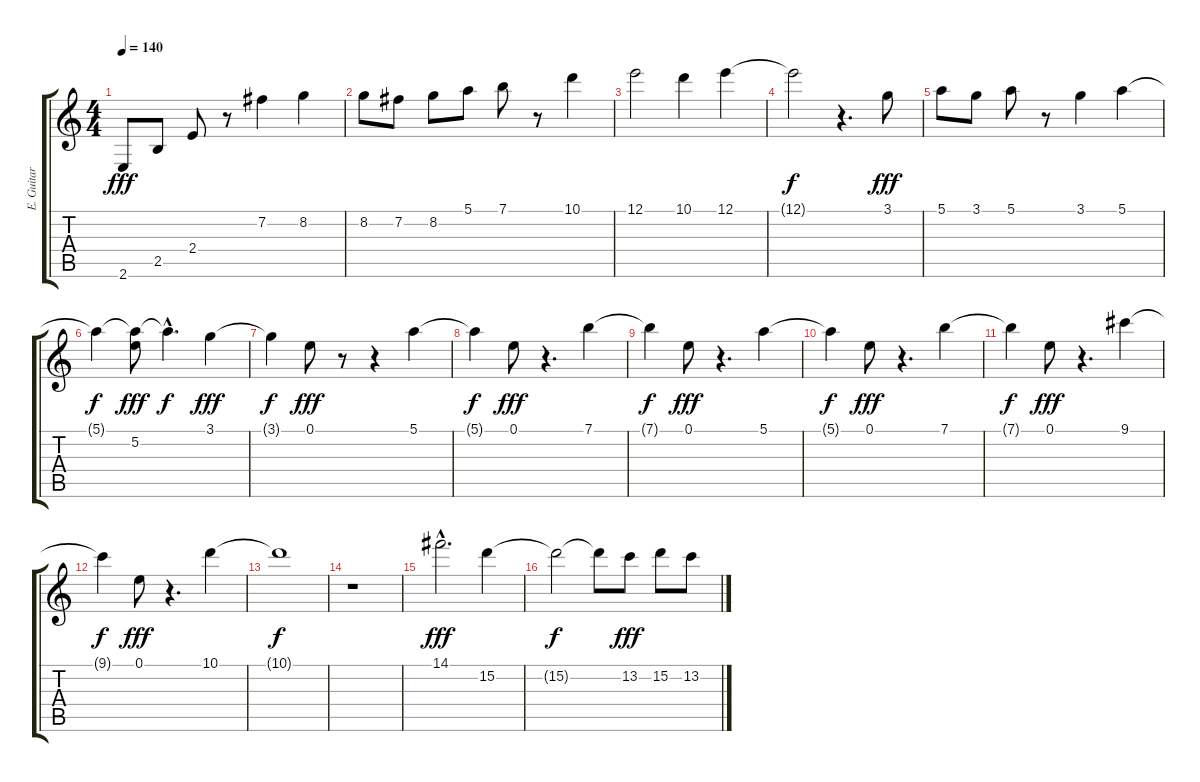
\track ("E. Guitar 2" "E. Guitar ") {instrument distortionguitar}
\staff {score tabs}
\tuning (E4 B3 G3 D3 A2 D2) {hide}
\ts (4 4)
\tempo 140
\clef g2
\ks c
2.6.8{dy fff} 2.5.8 2.4.8 r.8 7.2.4 8.2.4 |
8.2.8 7.2.8 8.2.8 5.1.8 7.1.8 r.8 10.1.4 |
12.1.2 10.1.4 12.1.4 |
12.1{t}.2{dy f} r.4{d} 3.1.8{dy fff} |
5.1.8 3.1.8 5.1.8 r.8 3.1.4 5.1.4 |
5.1{t}.4{dy f} (5.1{t} 5.2).8{dy fff} 5.1{hac t}.4{d dy f} 3.1.4{dy fff} |
3.1{t}.4{dy f} 0.1.8{dy fff} r.8 r.4 5.1.4 |
5.1{t}.4{dy f} 0.1.8{dy fff} r.4{d} 7.1.4 |
7.1{t}.4{dy f} 0.1.8{dy fff} r.4{d} 5.1.4 |
5.1{t}.4{dy f} 0.1.8{dy fff} r.4{d} 7.1.4 |
7.1{t}.4{dy f} 0.1.8{dy fff} r.4{d} 9.1.4 |
9.1{t}.4{dy f} 0.1.8{dy fff} r.4{d} 10.1.4 |
10.1{t}.1{dy f} |
r.1 |
14.1{hac}.2{d dy fff} 15.2.4 |
15.2{t}.2{dy f} 15.2{t}.8 13.2.8{dy fff} 15.2.8 13.2.8
